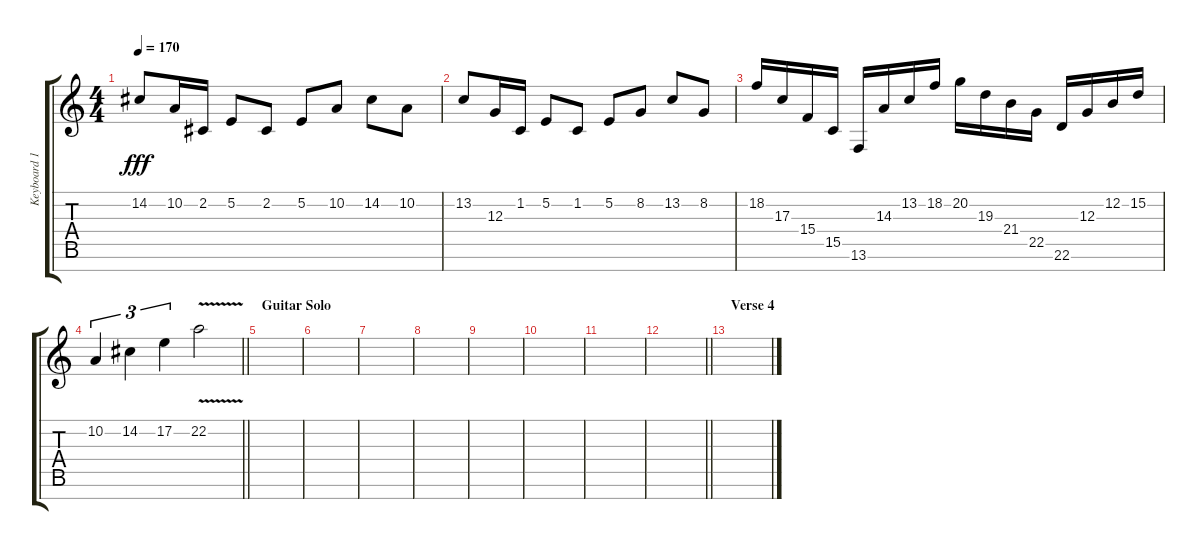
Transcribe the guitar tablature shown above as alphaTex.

\track ("Keyboard 1" "Keyboard 1") {instrument synthbrass1}
\staff {score tabs}
\tuning (E4 B3 G3 D3 A2 E2 B1) {hide}
\ts (4 4)
\tempo 170
\clef g2
\ks c
14.2.8{dy fff} 10.2.16 2.2.16 5.2.8 2.2.8 5.2.8 10.2.8 14.2.8 10.2.8 |
13.2.8 12.3.16 1.2.16 5.2.8 1.2.8 5.2.8 8.2.8 13.2.8 8.2.8 |
18.2.16 17.3.16 15.4.16 15.5.16 13.6.16 14.3.16 13.2.16 18.2.16 20.2.16 19.3.16 21.4.16 22.5.16 22.6.16 12.3.16 12.2.16 15.2.16 |
\barLineRight lightlight
10.2.4{tu (3 2)} 14.2.4{tu (3 2)} 17.2.4{tu (3 2)} 22.2{v}.2 |
\section ("" "Guitar Solo")
|
|
|
|
|
|
|
\barLineRight lightlight
|
\section ("" "Verse 4")
